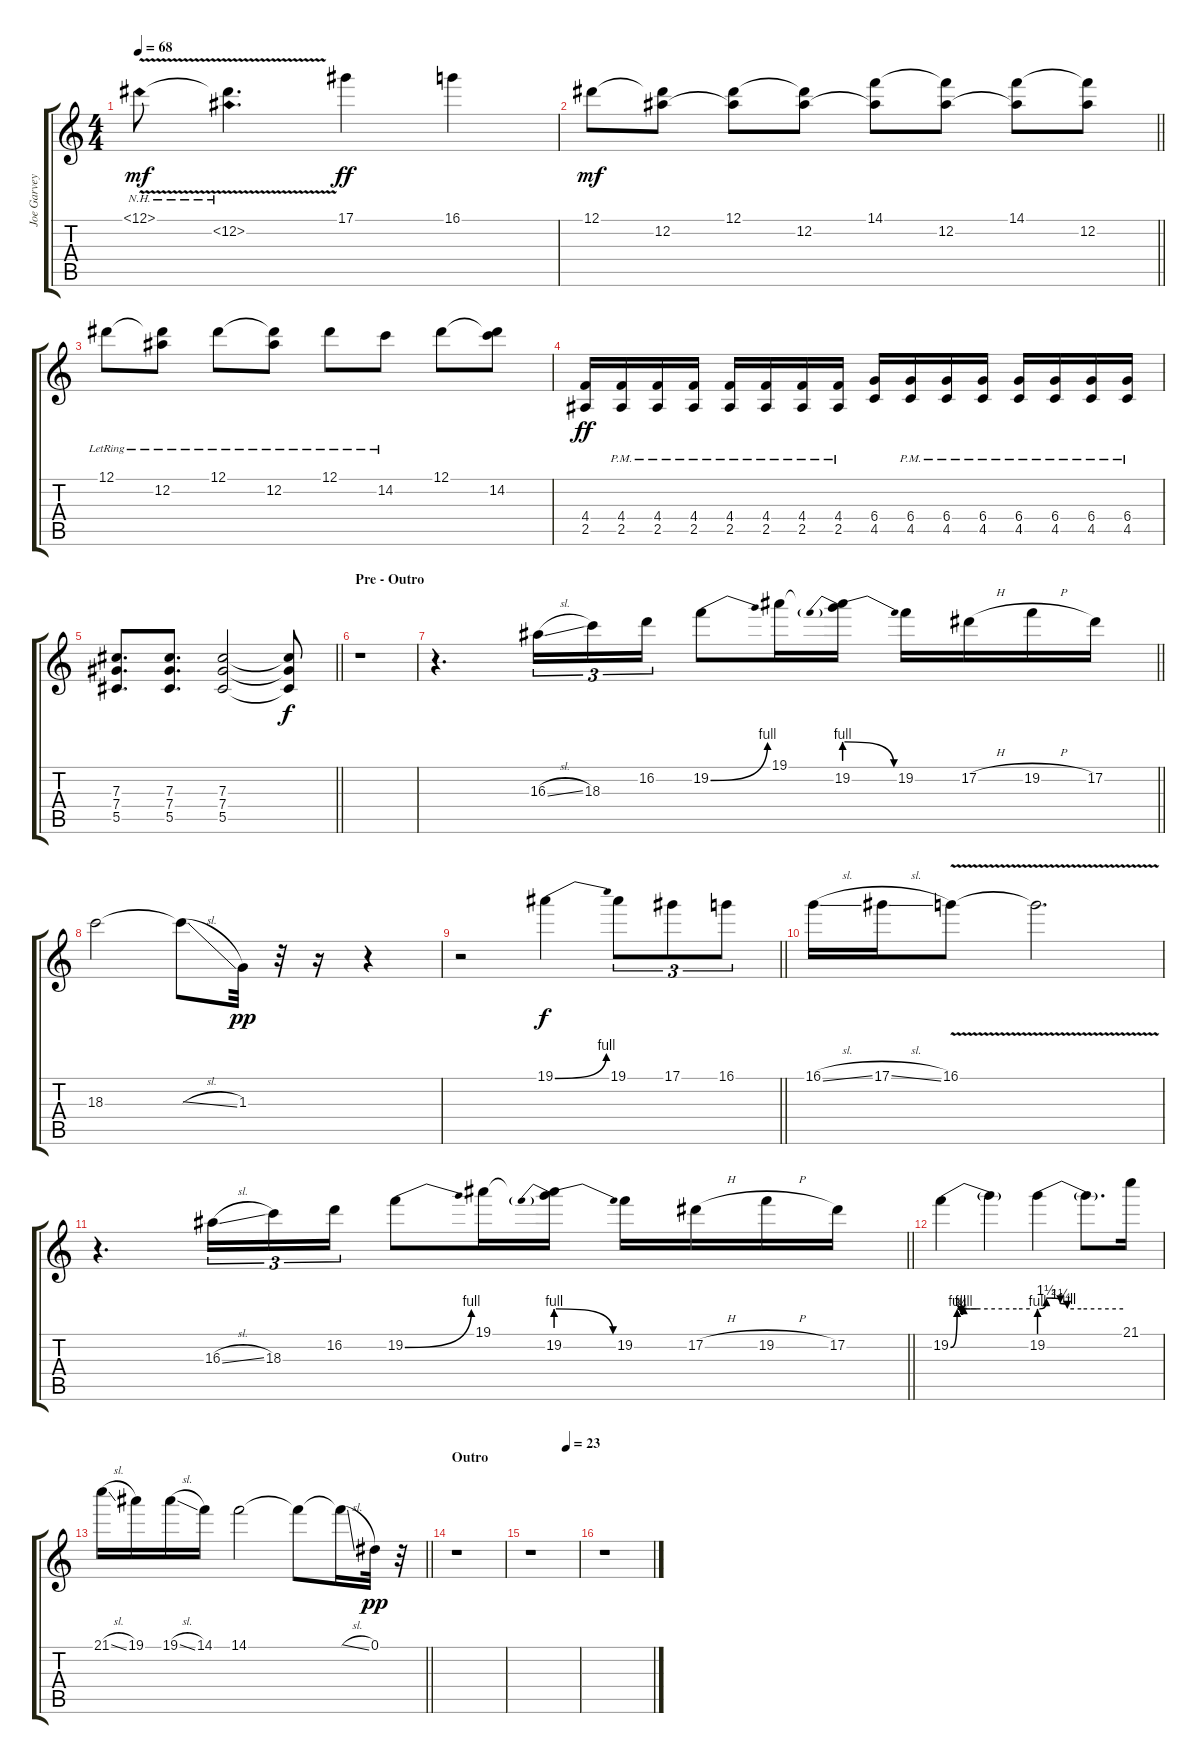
\track ("Joe Garvey (Lead)" "Joe Garvey") {instrument overdrivenguitar}
\staff {score tabs}
\tuning (Eb4 Bb3 Gb3 Db3 Ab2 Eb2) {hide}
\ts (4 4)
\tempo 68
\clef g2
\ks c
12.1{nh v}.8{dy mf} (12.1{t} 12.2{nh v}).4{d} 17.1.4{dy ff} 16.1.4 |
\barLineRight lightlight
12.1.8{dy mf} (12.1{t} 12.2).8 (12.1 12.2{t}).8 (12.1{t} 12.2).8 (14.1 12.2{t}).8 (14.1{t} 12.2).8 (14.1 12.2{t}).8 (14.1{t} 12.2).8 |
12.1{lr}.8 (12.1{t} 12.2{lr}).8 12.1{lr}.8 (12.1{t} 12.2{lr}).8 12.1{lr}.8 14.2{lr}.8 12.1.8 (12.1{t} 14.2).8 |
(4.4 2.5).16{dy ff} (4.4{pm} 2.5{pm}).16 (4.4{pm} 2.5{pm}).16 (4.4{pm} 2.5{pm}).16 (4.4{pm} 2.5{pm}).16 (4.4{pm} 2.5{pm}).16 (4.4{pm} 2.5{pm}).16 (4.4{pm} 2.5{pm}).16 (6.4 4.5).16 (6.4{pm} 4.5{pm}).16 (6.4{pm} 4.5{pm}).16 (6.4{pm} 4.5{pm}).16 (6.4{pm} 4.5{pm}).16 (6.4{pm} 4.5{pm}).16 (6.4{pm} 4.5{pm}).16 (6.4{pm} 4.5{pm}).16 |
\barLineRight lightlight
(7.3 7.4 5.5).8{d} (7.3 7.4 5.5).8{d} (7.3 7.4 5.5).2 (7.3{t} 7.4{t} 5.5{t}).8{dy f} |
\section ("" "Pre - Outro")
r.1 |
\barLineRight lightlight
r.4{d} 16.3{sl}.16{tu (3 2)} 18.3.16{tu (3 2)} 16.2.16{tu (3 2)} 19.2{be (bend 0 0 60 4)}.8 19.1.16 (19.1{t} 19.2{be (prebendrelease 0 4 60 0)}).16 19.2.16 17.2{h}.16 19.2{h}.16 17.2.16 |
18.3.2 18.3{sl t}.8 1.3.32{dy pp} r.32 r.16 r.4 |
\barLineRight lightlight
r.2 19.1{be (bend 0 0 60 4)}.4{dy f} 19.1.8{tu (3 2)} 17.1.8{tu (3 2)} 16.1.8{tu (3 2)} |
16.1{sl}.16 17.1{sl}.16 16.1{v}.8 16.1{t}.2{d volume 6} |
\barLineRight lightlight
r.4{d volume 14} 16.3{sl}.16{tu (3 2)} 18.3.16{tu (3 2)} 16.2.16{tu (3 2)} 19.2{be (bend 0 0 60 4)}.8 19.1.16 (19.1{t} 19.2{be (prebendrelease 0 4 60 0)}).16 19.2.16 17.2{h}.16 19.2{h}.16 17.2.16 |
19.2{be (custom 0 0 5 4 8 3 10 4 15 4 20 4 50 4 60 4)}.4 19.2{t}.4 19.2{be (custom 0 4 5 6 10 6 15 5 20 4 30 4 60 4)}.4 19.2{t}.8{d} 21.1.16 |
\barLineRight lightlight
21.1{sl}.16 19.1.16 19.1{sl}.16 14.1.16 14.1.2 14.1{t}.8 14.1{sl t}.16 0.1.32{dy pp} r.32 |
\section ("" "Outro")
r.1 |
\tempo (23 0.75)
r.1 |
r.1
